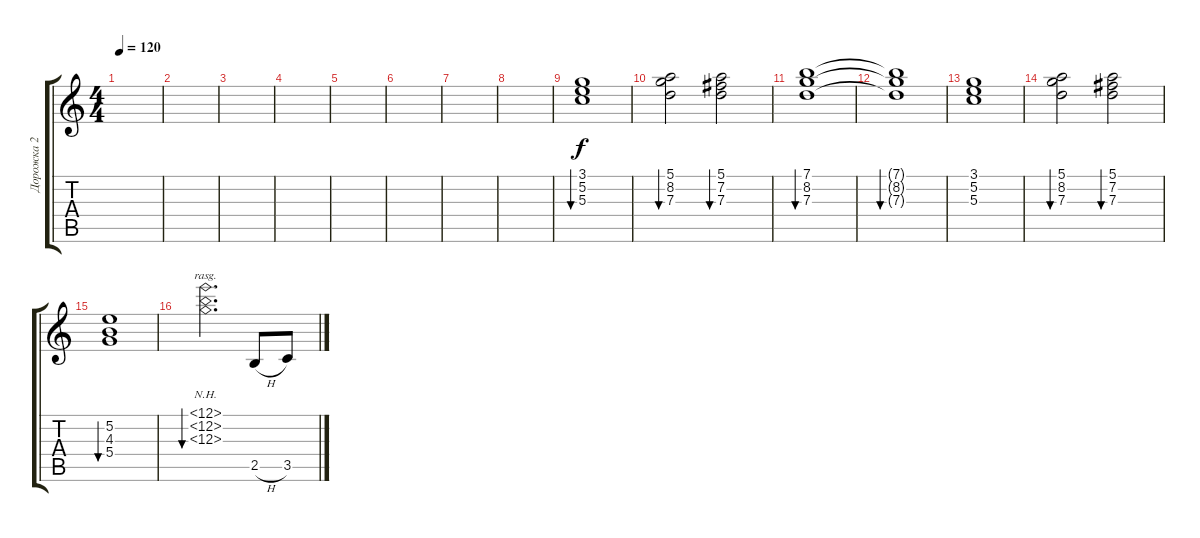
\track ("Дорожка 2" "Дорожка 2") {instrument acousticguitarsteel}
\staff {score tabs}
\tuning (E4 B3 G3 D3 A2 E2) {hide}
\ts (4 4)
\tempo 120
\clef g2
\ks c
|
|
|
|
|
|
|
|
(3.1 5.2 5.3).1{bu 60} |
(5.1 8.2 7.3).2{bu 60} (5.1 7.2 7.3).2{bu 60} |
(7.1 8.2 7.3).1{bu 60} |
(7.1{t} 8.2{t} 7.3{t}).1{bu 60} |
(3.1 5.2 5.3).1 |
(5.1 8.2 7.3).2{bu 60} (5.1 7.2 7.3).2{bu 60} |
(5.2 4.3 5.4).1{bu 60} |
(12.1{nh} 12.2{nh} 12.3{nh}).2{d bu 120 rasg ii} 2.5{h}.8 3.5.8
